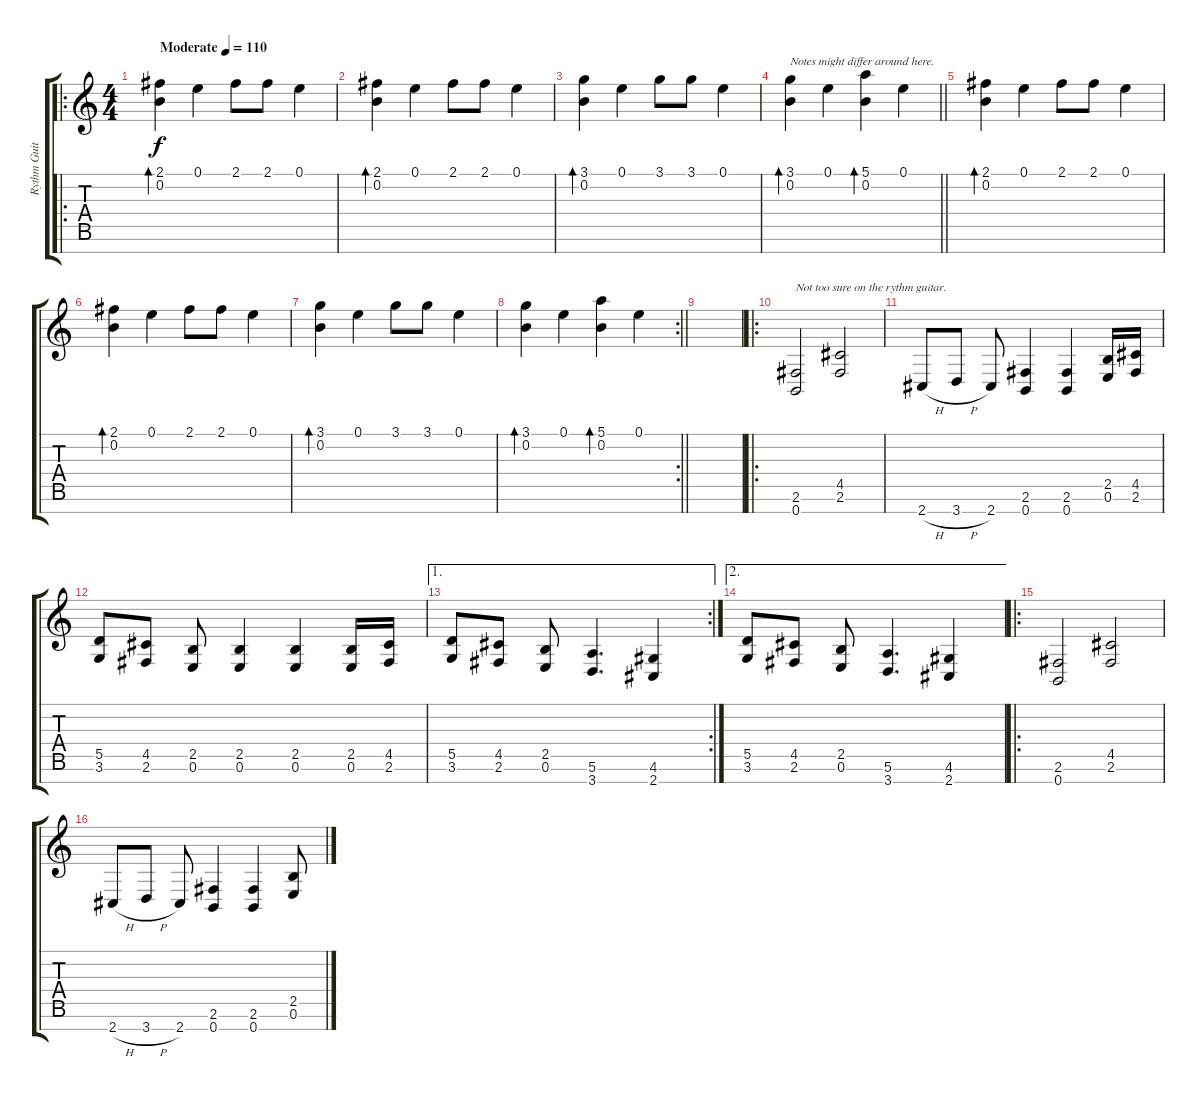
\track ("Rythm Guitar" "Rythm Guit") {instrument distortionguitar}
\staff {score tabs}
\tuning (E4 B3 G3 D3 A2 E2 B1) {hide}
\ro
\ts (4 4)
\tempo (110 "Moderate")
\clef g2
\ks c
(2.1 0.2).4{bd 120 dy f instrument electricguitarclean} 0.1.4 2.1.8 2.1.8 0.1.4 |
(2.1 0.2).4{bd 120} 0.1.4 2.1.8 2.1.8 0.1.4 |
(3.1 0.2).4{bd 120} 0.1.4 3.1.8 3.1.8 0.1.4 |
\barLineRight lightlight
(3.1 0.2).4{bd 120 txt "Notes might differ around here."} 0.1.4 (5.1 0.2).4{bd 120} 0.1.4 |
(2.1 0.2).4{bd 120} 0.1.4 2.1.8 2.1.8 0.1.4 |
(2.1 0.2).4{bd 120} 0.1.4 2.1.8 2.1.8 0.1.4 |
(3.1 0.2).4{bd 120} 0.1.4 3.1.8 3.1.8 0.1.4 |
\rc 2
\barLineRight lightlight
(3.1 0.2).4{bd 120} 0.1.4 (5.1 0.2).4{bd 120} 0.1.4 |
|
\ro
(2.6 0.7).2{txt "Not too sure on the rythm guitar." instrument distortionguitar} (4.5 2.6).2 |
2.7{h}.8 3.7{h}.8 2.7.8 (2.6 0.7).4 (2.6 0.7).4 (2.5 0.6).16 (4.5 2.6).16 |
(5.5 3.6).8 (4.5 2.6).8 (2.5 0.6).8 (2.5 0.6).4 (2.5 0.6).4 (2.5 0.6).16 (4.5 2.6).16 |
\ae 1
\rc 2
(5.5 3.6).8 (4.5 2.6).8 (2.5 0.6).8 (5.6 3.7).4{d} (4.6 2.7).4 |
\ae 2
(5.5 3.6).8 (4.5 2.6).8 (2.5 0.6).8 (5.6 3.7).4{d} (4.6 2.7).4 |
\ro
(2.6 0.7).2 (4.5 2.6).2 |
2.7{h}.8 3.7{h}.8 2.7.8 (2.6 0.7).4 (2.6 0.7).4 (2.5 0.6).8
